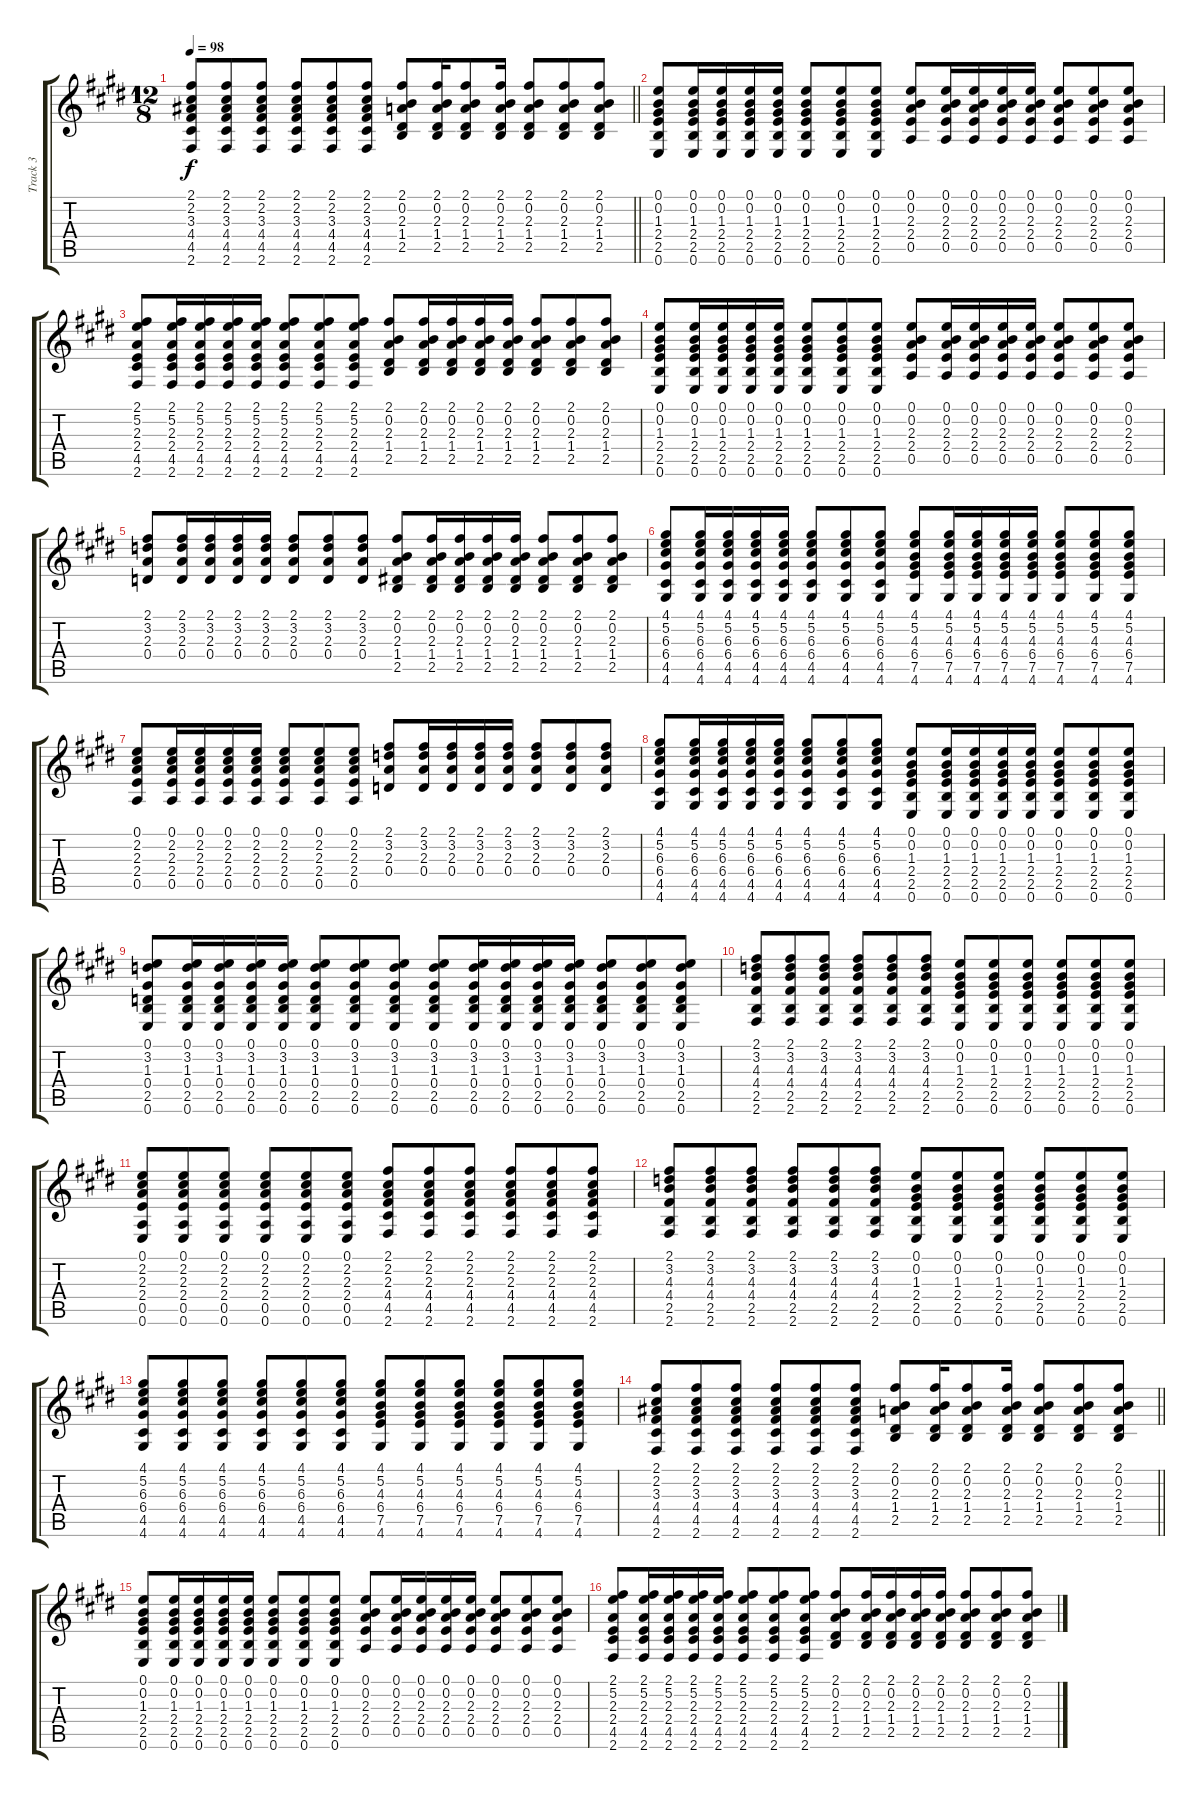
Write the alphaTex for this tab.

\track ("Track 3" "Track 3") {instrument acousticguitarsteel}
\staff {score tabs}
\tuning (E4 B3 G3 D3 A2 E2) {hide}
\ts (12 8)
\tempo 98
\clef g2
\barLineRight lightlight
\ks e
(2.1 2.2 3.3 4.4 4.5 2.6).8{dy f} (2.1 2.2 3.3 4.4 4.5 2.6).8 (2.1 2.2 3.3 4.4 4.5 2.6).8 (2.1 2.2 3.3 4.4 4.5 2.6).8 (2.1 2.2 3.3 4.4 4.5 2.6).8 (2.1 2.2 3.3 4.4 4.5 2.6).8 (2.1 0.2 2.3 1.4 2.5).8 (2.1 0.2 2.3 1.4 2.5).16 (2.1 0.2 2.3 1.4 2.5).8 (2.1 0.2 2.3 1.4 2.5).16 (2.1 0.2 2.3 1.4 2.5).8 (2.1 0.2 2.3 1.4 2.5).8 (2.1 0.2 2.3 1.4 2.5).8 |
(0.1 0.2 1.3 2.4 2.5 0.6).8 (0.1 0.2 1.3 2.4 2.5 0.6).16 (0.1 0.2 1.3 2.4 2.5 0.6).16 (0.1 0.2 1.3 2.4 2.5 0.6).16 (0.1 0.2 1.3 2.4 2.5 0.6).16 (0.1 0.2 1.3 2.4 2.5 0.6).8 (0.1 0.2 1.3 2.4 2.5 0.6).8 (0.1 0.2 1.3 2.4 2.5 0.6).8 (0.1 0.2 2.3 2.4 0.5).8 (0.1 0.2 2.3 2.4 0.5).16 (0.1 0.2 2.3 2.4 0.5).16 (0.1 0.2 2.3 2.4 0.5).16 (0.1 0.2 2.3 2.4 0.5).16 (0.1 0.2 2.3 2.4 0.5).8 (0.1 0.2 2.3 2.4 0.5).8 (0.1 0.2 2.3 2.4 0.5).8 |
(2.1 5.2 2.3 2.4 4.5 2.6).8 (2.1 5.2 2.3 2.4 4.5 2.6).16 (2.1 5.2 2.3 2.4 4.5 2.6).16 (2.1 5.2 2.3 2.4 4.5 2.6).16 (2.1 5.2 2.3 2.4 4.5 2.6).16 (2.1 5.2 2.3 2.4 4.5 2.6).8 (2.1 5.2 2.3 2.4 4.5 2.6).8 (2.1 5.2 2.3 2.4 4.5 2.6).8 (2.1 0.2 2.3 1.4 2.5).8 (2.1 0.2 2.3 1.4 2.5).16 (2.1 0.2 2.3 1.4 2.5).16 (2.1 0.2 2.3 1.4 2.5).16 (2.1 0.2 2.3 1.4 2.5).16 (2.1 0.2 2.3 1.4 2.5).8 (2.1 0.2 2.3 1.4 2.5).8 (2.1 0.2 2.3 1.4 2.5).8 |
(0.1 0.2 1.3 2.4 2.5 0.6).8 (0.1 0.2 1.3 2.4 2.5 0.6).16 (0.1 0.2 1.3 2.4 2.5 0.6).16 (0.1 0.2 1.3 2.4 2.5 0.6).16 (0.1 0.2 1.3 2.4 2.5 0.6).16 (0.1 0.2 1.3 2.4 2.5 0.6).8 (0.1 0.2 1.3 2.4 2.5 0.6).8 (0.1 0.2 1.3 2.4 2.5 0.6).8 (0.1 0.2 2.3 2.4 0.5).8 (0.1 0.2 2.3 2.4 0.5).16 (0.1 0.2 2.3 2.4 0.5).16 (0.1 0.2 2.3 2.4 0.5).16 (0.1 0.2 2.3 2.4 0.5).16 (0.1 0.2 2.3 2.4 0.5).8 (0.1 0.2 2.3 2.4 0.5).8 (0.1 0.2 2.3 2.4 0.5).8 |
(2.1 3.2 2.3 0.4).8 (2.1 3.2 2.3 0.4).16 (2.1 3.2 2.3 0.4).16 (2.1 3.2 2.3 0.4).16 (2.1 3.2 2.3 0.4).16 (2.1 3.2 2.3 0.4).8 (2.1 3.2 2.3 0.4).8 (2.1 3.2 2.3 0.4).8 (2.1 0.2 2.3 1.4 2.5).8 (2.1 0.2 2.3 1.4 2.5).16 (2.1 0.2 2.3 1.4 2.5).16 (2.1 0.2 2.3 1.4 2.5).16 (2.1 0.2 2.3 1.4 2.5).16 (2.1 0.2 2.3 1.4 2.5).8 (2.1 0.2 2.3 1.4 2.5).8 (2.1 0.2 2.3 1.4 2.5).8 |
(4.1 5.2 6.3 6.4 4.5 4.6).8 (4.1 5.2 6.3 6.4 4.5 4.6).16 (4.1 5.2 6.3 6.4 4.5 4.6).16 (4.1 5.2 6.3 6.4 4.5 4.6).16 (4.1 5.2 6.3 6.4 4.5 4.6).16 (4.1 5.2 6.3 6.4 4.5 4.6).8 (4.1 5.2 6.3 6.4 4.5 4.6).8 (4.1 5.2 6.3 6.4 4.5 4.6).8 (4.1 5.2 4.3 6.4 7.5 4.6).8 (4.1 5.2 4.3 6.4 7.5 4.6).16 (4.1 5.2 4.3 6.4 7.5 4.6).16 (4.1 5.2 4.3 6.4 7.5 4.6).16 (4.1 5.2 4.3 6.4 7.5 4.6).16 (4.1 5.2 4.3 6.4 7.5 4.6).8 (4.1 5.2 4.3 6.4 7.5 4.6).8 (4.1 5.2 4.3 6.4 7.5 4.6).8 |
(0.1 2.2 2.3 2.4 0.5).8 (0.1 2.2 2.3 2.4 0.5).16 (0.1 2.2 2.3 2.4 0.5).16 (0.1 2.2 2.3 2.4 0.5).16 (0.1 2.2 2.3 2.4 0.5).16 (0.1 2.2 2.3 2.4 0.5).8 (0.1 2.2 2.3 2.4 0.5).8 (0.1 2.2 2.3 2.4 0.5).8 (2.1 3.2 2.3 0.4).8 (2.1 3.2 2.3 0.4).16 (2.1 3.2 2.3 0.4).16 (2.1 3.2 2.3 0.4).16 (2.1 3.2 2.3 0.4).16 (2.1 3.2 2.3 0.4).8 (2.1 3.2 2.3 0.4).8 (2.1 3.2 2.3 0.4).8 |
(4.1 5.2 6.3 6.4 4.5 4.6).8 (4.1 5.2 6.3 6.4 4.5 4.6).16 (4.1 5.2 6.3 6.4 4.5 4.6).16 (4.1 5.2 6.3 6.4 4.5 4.6).16 (4.1 5.2 6.3 6.4 4.5 4.6).16 (4.1 5.2 6.3 6.4 4.5 4.6).8 (4.1 5.2 6.3 6.4 4.5 4.6).8 (4.1 5.2 6.3 6.4 4.5 4.6).8 (0.1 0.2 1.3 2.4 2.5 0.6).8 (0.1 0.2 1.3 2.4 2.5 0.6).16 (0.1 0.2 1.3 2.4 2.5 0.6).16 (0.1 0.2 1.3 2.4 2.5 0.6).16 (0.1 0.2 1.3 2.4 2.5 0.6).16 (0.1 0.2 1.3 2.4 2.5 0.6).8 (0.1 0.2 1.3 2.4 2.5 0.6).8 (0.1 0.2 1.3 2.4 2.5 0.6).8 |
(0.1 3.2 1.3 0.4 2.5 0.6).8 (0.1 3.2 1.3 0.4 2.5 0.6).16 (0.1 3.2 1.3 0.4 2.5 0.6).16 (0.1 3.2 1.3 0.4 2.5 0.6).16 (0.1 3.2 1.3 0.4 2.5 0.6).16 (0.1 3.2 1.3 0.4 2.5 0.6).8 (0.1 3.2 1.3 0.4 2.5 0.6).8 (0.1 3.2 1.3 0.4 2.5 0.6).8 (0.1 3.2 1.3 0.4 2.5 0.6).8 (0.1 3.2 1.3 0.4 2.5 0.6).16 (0.1 3.2 1.3 0.4 2.5 0.6).16 (0.1 3.2 1.3 0.4 2.5 0.6).16 (0.1 3.2 1.3 0.4 2.5 0.6).16 (0.1 3.2 1.3 0.4 2.5 0.6).8 (0.1 3.2 1.3 0.4 2.5 0.6).8 (0.1 3.2 1.3 0.4 2.5 0.6).8 |
(2.1 3.2 4.3 4.4 2.5 2.6).8 (2.1 3.2 4.3 4.4 2.5 2.6).8 (2.1 3.2 4.3 4.4 2.5 2.6).8 (2.1 3.2 4.3 4.4 2.5 2.6).8 (2.1 3.2 4.3 4.4 2.5 2.6).8 (2.1 3.2 4.3 4.4 2.5 2.6).8 (0.1 0.2 1.3 2.4 2.5 0.6).8 (0.1 0.2 1.3 2.4 2.5 0.6).8 (0.1 0.2 1.3 2.4 2.5 0.6).8 (0.1 0.2 1.3 2.4 2.5 0.6).8 (0.1 0.2 1.3 2.4 2.5 0.6).8 (0.1 0.2 1.3 2.4 2.5 0.6).8 |
(0.1 2.2 2.3 2.4 0.5 0.6).8 (0.1 2.2 2.3 2.4 0.5 0.6).8 (0.1 2.2 2.3 2.4 0.5 0.6).8 (0.1 2.2 2.3 2.4 0.5 0.6).8 (0.1 2.2 2.3 2.4 0.5 0.6).8 (0.1 2.2 2.3 2.4 0.5 0.6).8 (2.1 2.2 2.3 4.4 4.5 2.6).8 (2.1 2.2 2.3 4.4 4.5 2.6).8 (2.1 2.2 2.3 4.4 4.5 2.6).8 (2.1 2.2 2.3 4.4 4.5 2.6).8 (2.1 2.2 2.3 4.4 4.5 2.6).8 (2.1 2.2 2.3 4.4 4.5 2.6).8 |
(2.1 3.2 4.3 4.4 2.5 2.6).8 (2.1 3.2 4.3 4.4 2.5 2.6).8 (2.1 3.2 4.3 4.4 2.5 2.6).8 (2.1 3.2 4.3 4.4 2.5 2.6).8 (2.1 3.2 4.3 4.4 2.5 2.6).8 (2.1 3.2 4.3 4.4 2.5 2.6).8 (0.1 0.2 1.3 2.4 2.5 0.6).8 (0.1 0.2 1.3 2.4 2.5 0.6).8 (0.1 0.2 1.3 2.4 2.5 0.6).8 (0.1 0.2 1.3 2.4 2.5 0.6).8 (0.1 0.2 1.3 2.4 2.5 0.6).8 (0.1 0.2 1.3 2.4 2.5 0.6).8 |
(4.1 5.2 6.3 6.4 4.5 4.6).8 (4.1 5.2 6.3 6.4 4.5 4.6).8 (4.1 5.2 6.3 6.4 4.5 4.6).8 (4.1 5.2 6.3 6.4 4.5 4.6).8 (4.1 5.2 6.3 6.4 4.5 4.6).8 (4.1 5.2 6.3 6.4 4.5 4.6).8 (4.1 5.2 4.3 6.4 7.5 4.6).8 (4.1 5.2 4.3 6.4 7.5 4.6).8 (4.1 5.2 4.3 6.4 7.5 4.6).8 (4.1 5.2 4.3 6.4 7.5 4.6).8 (4.1 5.2 4.3 6.4 7.5 4.6).8 (4.1 5.2 4.3 6.4 7.5 4.6).8 |
\barLineRight lightlight
(2.1 2.2 3.3 4.4 4.5 2.6).8 (2.1 2.2 3.3 4.4 4.5 2.6).8 (2.1 2.2 3.3 4.4 4.5 2.6).8 (2.1 2.2 3.3 4.4 4.5 2.6).8 (2.1 2.2 3.3 4.4 4.5 2.6).8 (2.1 2.2 3.3 4.4 4.5 2.6).8 (2.1 0.2 2.3 1.4 2.5).8 (2.1 0.2 2.3 1.4 2.5).16 (2.1 0.2 2.3 1.4 2.5).8 (2.1 0.2 2.3 1.4 2.5).16 (2.1 0.2 2.3 1.4 2.5).8 (2.1 0.2 2.3 1.4 2.5).8 (2.1 0.2 2.3 1.4 2.5).8 |
(0.1 0.2 1.3 2.4 2.5 0.6).8 (0.1 0.2 1.3 2.4 2.5 0.6).16 (0.1 0.2 1.3 2.4 2.5 0.6).16 (0.1 0.2 1.3 2.4 2.5 0.6).16 (0.1 0.2 1.3 2.4 2.5 0.6).16 (0.1 0.2 1.3 2.4 2.5 0.6).8 (0.1 0.2 1.3 2.4 2.5 0.6).8 (0.1 0.2 1.3 2.4 2.5 0.6).8 (0.1 0.2 2.3 2.4 0.5).8 (0.1 0.2 2.3 2.4 0.5).16 (0.1 0.2 2.3 2.4 0.5).16 (0.1 0.2 2.3 2.4 0.5).16 (0.1 0.2 2.3 2.4 0.5).16 (0.1 0.2 2.3 2.4 0.5).8 (0.1 0.2 2.3 2.4 0.5).8 (0.1 0.2 2.3 2.4 0.5).8 |
(2.1 5.2 2.3 2.4 4.5 2.6).8 (2.1 5.2 2.3 2.4 4.5 2.6).16 (2.1 5.2 2.3 2.4 4.5 2.6).16 (2.1 5.2 2.3 2.4 4.5 2.6).16 (2.1 5.2 2.3 2.4 4.5 2.6).16 (2.1 5.2 2.3 2.4 4.5 2.6).8 (2.1 5.2 2.3 2.4 4.5 2.6).8 (2.1 5.2 2.3 2.4 4.5 2.6).8 (2.1 0.2 2.3 1.4 2.5).8 (2.1 0.2 2.3 1.4 2.5).16 (2.1 0.2 2.3 1.4 2.5).16 (2.1 0.2 2.3 1.4 2.5).16 (2.1 0.2 2.3 1.4 2.5).16 (2.1 0.2 2.3 1.4 2.5).8 (2.1 0.2 2.3 1.4 2.5).8 (2.1 0.2 2.3 1.4 2.5).8
